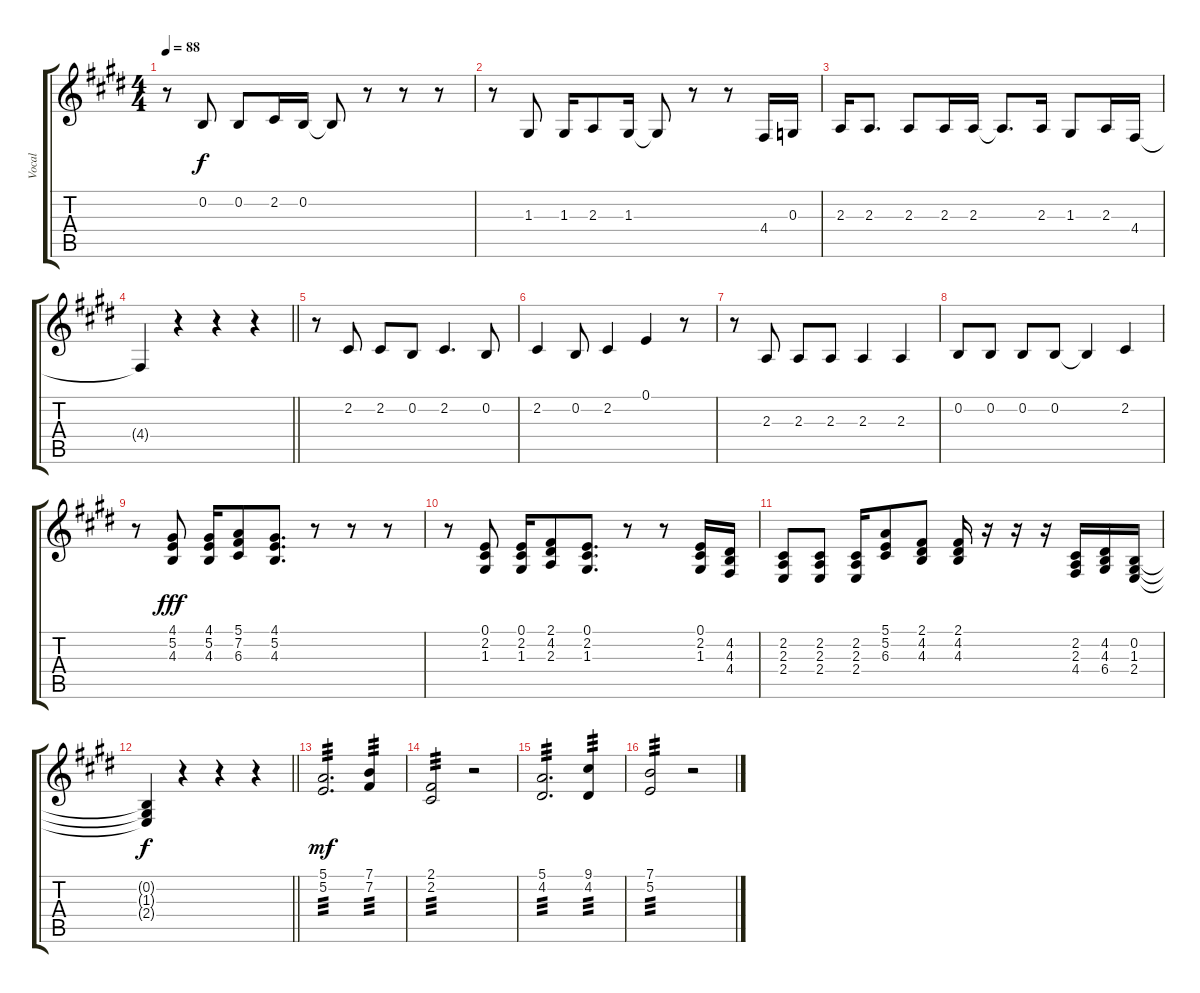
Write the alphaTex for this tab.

\track ("Vocal" "Vocal") {instrument altosax}
\staff {score tabs}
\tuning (E4 B3 G3 D3 A2 E2) {hide}
\ts (4 4)
\tempo 88
\clef g2
\ks e
r.8{dy f} 0.2.8 0.2.8 2.2.16 0.2.16 0.2{t}.8 r.8 r.8 r.8 |
r.8 1.3.8 1.3.16 2.3.8 1.3.16 1.3{t}.8 r.8 r.8 4.4.16 0.3.16 |
2.3.16 2.3.8{d} 2.3.8 2.3.16 2.3.16 2.3{t}.8{d} 2.3.16 1.3.8 2.3.16 4.4.16 |
\barLineRight lightlight
4.4{t}.4 r.4 r.4 r.4 |
r.8 2.2.8 2.2.8 0.2.8 2.2.4{d} 0.2.8 |
2.2.4 0.2.8 2.2.4 0.1.4 r.8 |
r.8 2.3.8 2.3.8 2.3.8 2.3.4 2.3.4 |
0.2.8 0.2.8 0.2.8 0.2.8 0.2{t}.4 2.2.4 |
r.8 (4.1 5.2 4.3).8{dy fff} (4.1 5.2 4.3).16 (5.1 7.2 6.3).8 (4.1 5.2 4.3).8{d} r.8 r.8 r.8 |
r.8 (0.1 2.2 1.3).8 (0.1 2.2 1.3).16 (2.1 4.2 2.3).8 (0.1 2.2 1.3).8{d} r.8 r.8 (0.1 2.2 1.3).16 (4.2 4.3 4.4).16 |
(2.2 2.3 2.4).8 (2.2 2.3 2.4).8 (2.2 2.3 2.4).16 (5.1 5.2 6.3).8 (2.1 4.2 4.3).8 (2.1 4.2 4.3).16 r.16 r.16 r.16 (2.2 2.3 4.4).16 (4.2 4.3 6.4).16 (0.2 1.3 2.4).16 |
\barLineRight lightlight
(0.2{t} 1.3{t} 2.4{t}).4{dy f} r.4 r.4 r.4 |
(5.1 5.2).2{d tp 3 dy mf} (7.1 7.2).4{tp 3} |
(2.1 2.2).2{tp 3} r.2 |
(5.1 4.2).2{d tp 3} (9.1 4.2).4{tp 3} |
(7.1 5.2).2{tp 3} r.2
